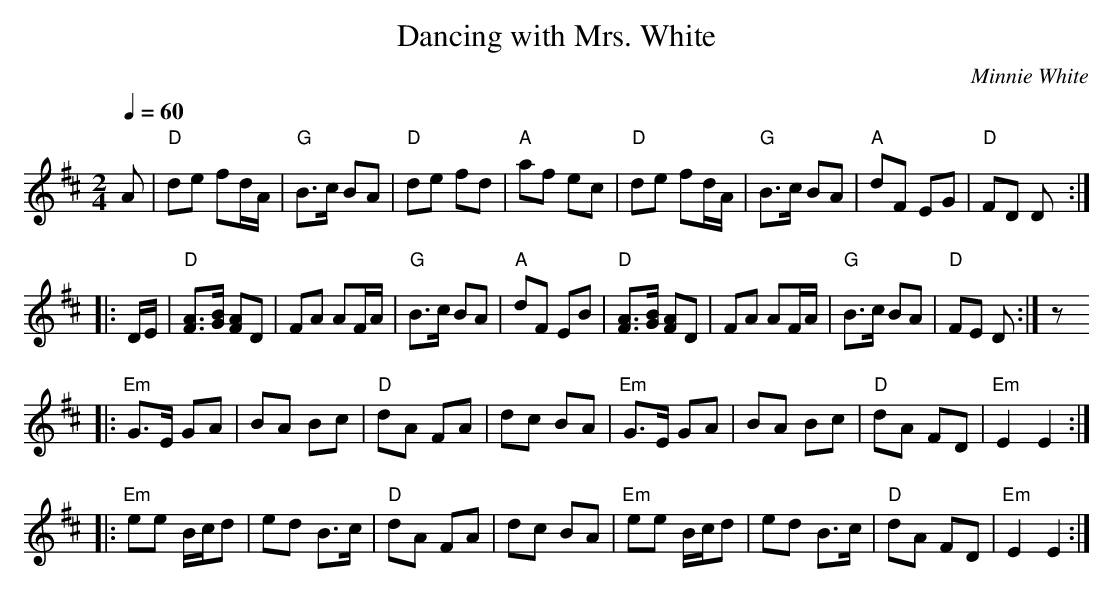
X:1
T:Dancing with Mrs. White
M:2/4
L:1/16
C:Minnie White
K:Edor
Q:1/4=60
A2|"D"d2e2 f2dA|"G"B3c B2A2|"D"d2e2 f2d2|"A"a2f2 e2c2|\
"D"d2e2 f2dA|"G"B3c B2A2|"A"d2F2 E2G2|"D"F2D2 D2:|
|:DE|"D"[A3F3][BG] [A2F2]D2|F2A2 A2FA|"G"B3c B2A2|"A"d2F2 E2B2|\
"D"[A3F3][BG] [A2F2]D2|F2A2 A2FA|"G"B3c B2A2|"D"F2E2 D2:|z2
K:Edor
|:"Em"G3E G2A2|B2A2 B2c2|"D"d2A2 F2A2|d2c2 B2A2|\
"Em"G3E G2A2|B2A2 B2c2|"D"d2A2 F2D2|"Em"E4 E4:|
|:"Em"e2e2 Bcd2|e2d2 B3c|"D"d2A2 F2A2|d2c2 B2A2|\
"Em"e2e2 Bcd2|e2d2 B3c|"D"d2A2 F2D2|"Em"E4 E4:|
